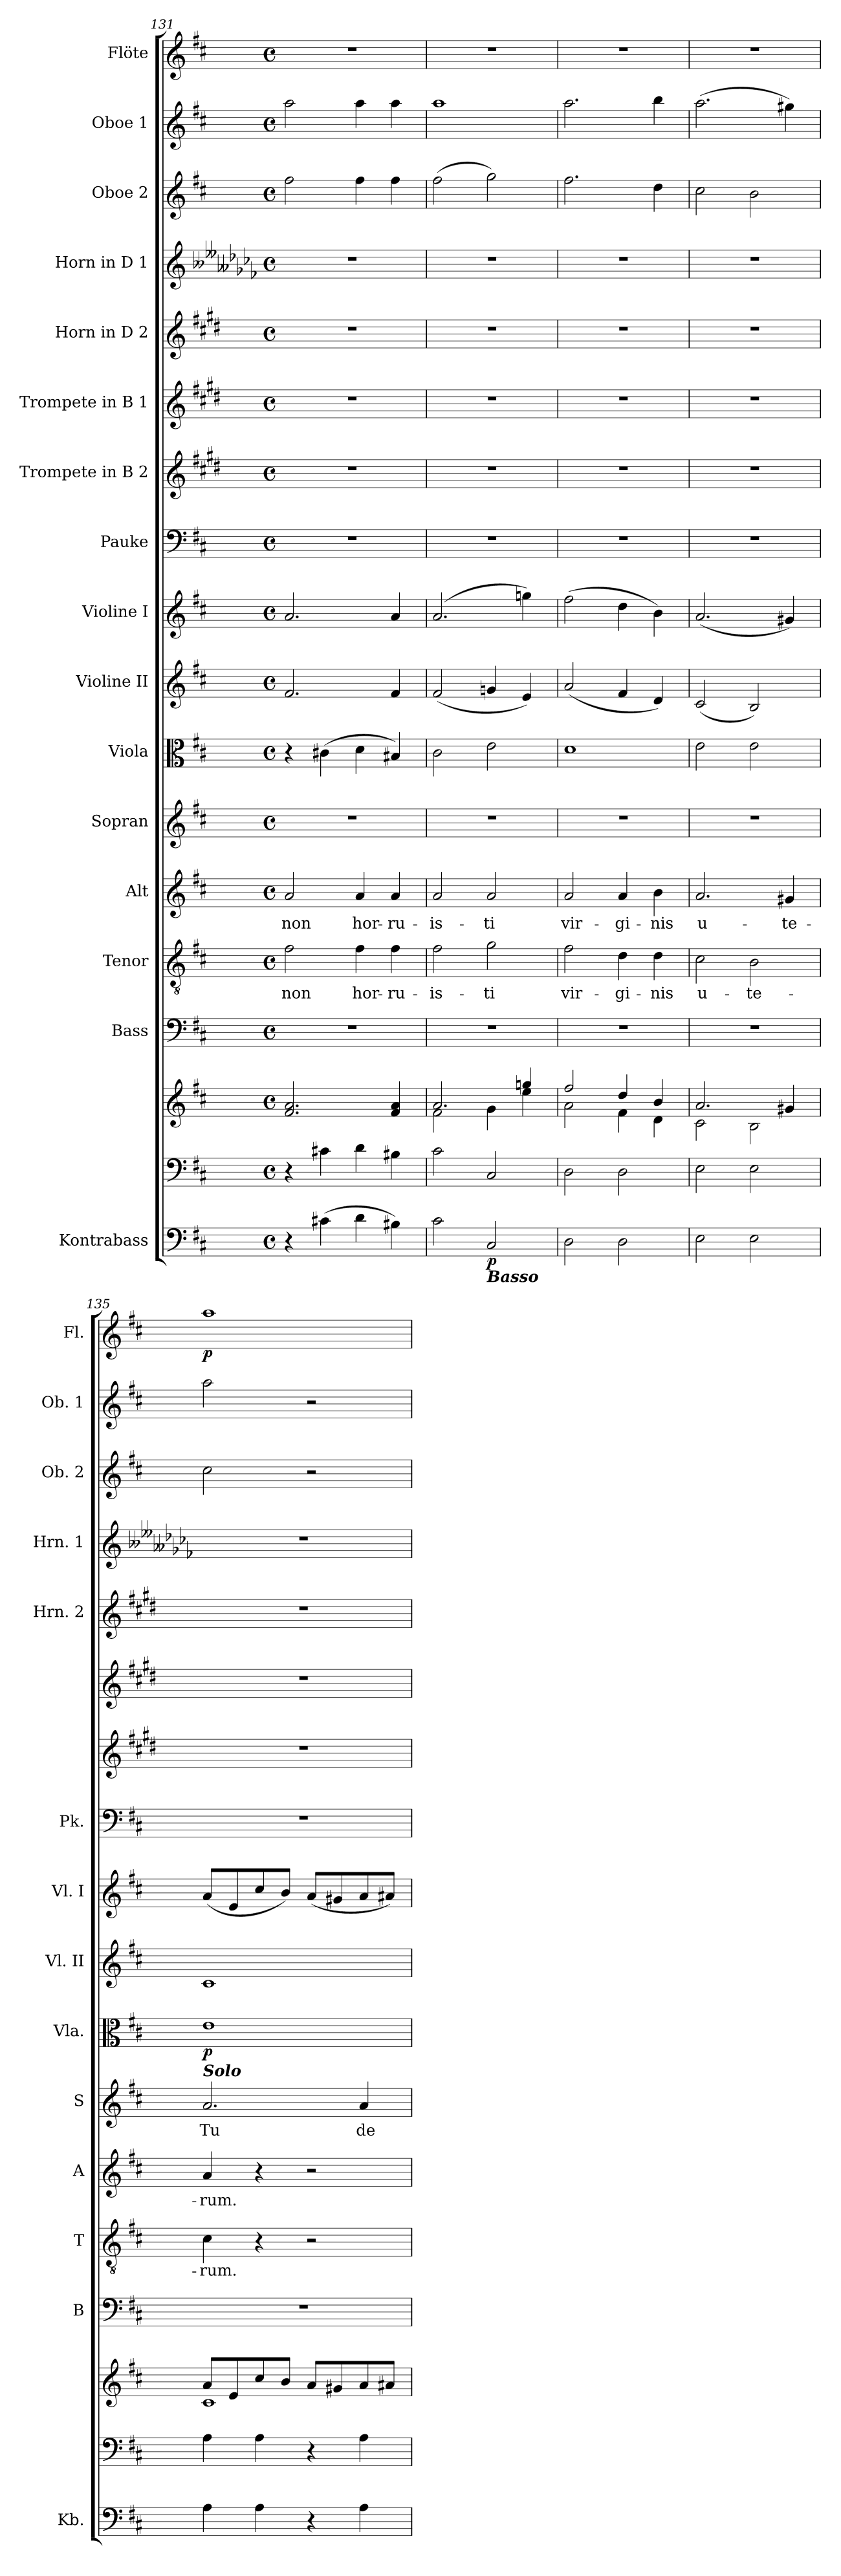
**kern	**dynam	**kern	**kern	**kern	**kern	**text	**kern	**text	**kern	**text	**kern	**dynam	**kern	**kern	**kern	**kern	**kern	**kern	**kern	**kern	**kern	**kern	**dynam
*part17	*part17	*part16	*part16	*part15	*part14	*part14	*part13	*part13	*part12	*part12	*part11	*part11	*part10	*part9	*part8	*part7	*part6	*part5	*part4	*part3	*part2	*part1	*part1
*staff18	*staff18	*staff17	*staff16	*staff15	*staff14	*staff14	*staff13	*staff13	*staff12	*staff12	*staff11	*staff11	*staff10	*staff9	*staff8	*staff7	*staff6	*staff5	*staff4	*staff3	*staff2	*staff1	*staff1
*I"Kontrabass	*	*	*	*I"Bass	*I"Tenor	*	*I"Alt	*	*I"Sopran	*	*I"Viola	*	*I"Violine II	*I"Violine I	*I"Pauke	*I"Trompete in B 2	*I"Trompete in B 1	*I"Horn in D 2	*I"Horn in D 1	*I"Oboe 2	*I"Oboe 1	*I"Flöte	*
*I'Kb.	*	*	*	*I'B	*I'T	*	*I'A	*	*I'S	*	*I'Vla.	*	*I'Vl. II	*I'Vl. I	*I'Pk.	*	*	*I'Hrn. 2	*I'Hrn. 1	*I'Ob. 2	*I'Ob. 1	*I'Fl.	*
*clefF4	*	*clefF4	*clefG2	*clefF4	*clefGv2	*	*clefG2	*	*clefG2	*	*clefC3	*	*clefG2	*clefG2	*clefF4	*clefG2	*clefG2	*clefG2	*clefG2	*clefG2	*clefG2	*clefG2	*
*ITrd7c12	*	*	*	*	*	*	*	*	*	*	*	*	*	*	*	*ITrd1c2	*ITrd1c2	*ITrd4c7	*ITrd-8c-12	*	*	*	*
*k[f#c#]	*	*k[f#c#]	*k[f#c#]	*k[f#c#]	*k[f#c#]	*	*k[f#c#]	*	*k[f#c#]	*	*k[f#c#]	*	*k[f#c#]	*k[f#c#]	*k[f#c#]	*k[f#c#]	*k[f#c#]	*k[f#c#g#]	*k[b--e--a--d-g-c-f-]	*k[f#c#]	*k[f#c#]	*k[f#c#]	*
*D:	*	*D:	*D:	*D:	*D:	*	*D:	*	*D:	*	*D:	*	*D:	*D:	*D:	*D:	*D:	*A:	*E--:	*D:	*D:	*D:	*
*M4/4	*	*M4/4	*M4/4	*M4/4	*M4/4	*	*M4/4	*	*M4/4	*	*M4/4	*	*M4/4	*M4/4	*M4/4	*M4/4	*M4/4	*M4/4	*M4/4	*M4/4	*M4/4	*M4/4	*
*met(c)	*	*met(c)	*met(c)	*met(c)	*met(c)	*	*met(c)	*	*met(c)	*	*met(c)	*	*met(c)	*met(c)	*met(c)	*met(c)	*met(c)	*met(c)	*met(c)	*met(c)	*met(c)	*met(c)	*
=131	=131	=131	=131	=131	=131	=131	=131	=131	=131	=131	=131	=131	=131	=131	=131	=131	=131	=131	=131	=131	=131	=131	=131
!	!	!	!	!	!	!LO:LY:b	!	!LO:LY:b	!	!	!	!	!	!	!	!	!	!	!	!	!	!	!
4r	.	4r	2.f#/ 2.a/	1r	2f#\	non	2a/	non	1r	.	4r	.	2.f#/	2.a/	1r	1r	1r	1r	1r	2ff#\	2aa\	1r	.
(>4C#X\	.	4c#X\	.	.	.	.	.	.	.	.	(>4c#X\	.	.	.	.	.	.	.	.	.	.	.	.
!	!	!	!	!	!	!LO:LY:b	!	!LO:LY:b	!	!	!	!	!	!	!	!	!	!	!	!	!	!	!
4D\	.	4d\	.	.	4f#\	hor-	4a/	hor-	.	.	4d\	.	.	.	.	.	.	.	.	4ff#\	4aa\	.	.
!	!	!	!	!	!	!LO:LY:b	!	!LO:LY:b	!	!	!	!	!	!	!	!	!	!	!	!	!	!	!
4BB#X\)	.	4B#X\	4f#/ 4a/	.	4f#\	-ru-	4a/	-ru-	.	.	4B#X/)	.	4f#/	4a/	.	.	.	.	.	4ff#\	4aa\	.	.
=132	=132	=132	=132	=132	=132	=132	=132	=132	=132	=132	=132	=132	=132	=132	=132	=132	=132	=132	=132	=132	=132	=132	=132
*	*	*	*^	*	*	*	*	*	*	*	*	*	*	*	*	*	*	*	*	*	*	*	*
!	!	!	!	!	!	!	!LO:LY:b	!	!LO:LY:b	!	!	!	!	!	!	!	!	!	!	!	!	!	!	!
2C#\	.	2c#\	2.a/	2f#\	1r	2f#\	-is-	2a/	-is-	1r	.	2c#\	.	(<2f#/	(2.a/	1r	1r	1r	1r	1r	(>2ff#\	1aa	1r	.
!LO:TX:b:Bi:t=Basso	!	!	!	!	!	!	!	!	!	!	!	!	!	!	!	!	!	!	!	!	!	!	!	!
!	!LO:DY:b	!	!	!	!	!	!LO:LY:b	!	!LO:LY:b	!	!	!	!	!	!	!	!	!	!	!	!	!	!	!
2CC#/	p	2C#/	.	4g\	.	2g\	-ti	2a/	-ti	.	.	2e\	.	4gn/	.	.	.	.	.	.	2gg\)	.	.	.
.	.	.	4ggn/	4ee\	.	.	.	.	.	.	.	.	.	4e/)	4ggn\)	.	.	.	.	.	.	.	.	.
=133	=133	=133	=133	=133	=133	=133	=133	=133	=133	=133	=133	=133	=133	=133	=133	=133	=133	=133	=133	=133	=133	=133	=133	=133
!	!	!	!	!	!	!	!LO:LY:b	!	!LO:LY:b	!	!	!	!	!	!	!	!	!	!	!	!	!	!	!
2DD\	.	2D\	2ff#/	2a\	1r	2f#\	vir-	2a/	vir-	1r	.	1d	.	(<2a/	(>2ff#\	1r	1r	1r	1r	1r	2.ff#\	2.aa\	1r	.
!	!	!	!	!	!	!	!LO:LY:b	!	!LO:LY:b	!	!	!	!	!	!	!	!	!	!	!	!	!	!	!
2DD\	.	2D\	4dd/	4f#\	.	4d\	-gi-	4a/	-gi-	.	.	.	.	4f#/	4dd\	.	.	.	.	.	.	.	.	.
!	!	!	!	!	!	!	!LO:LY:b	!	!LO:LY:b	!	!	!	!	!	!	!	!	!	!	!	!	!	!	!
.	.	.	4b/	4d\	.	4d\	-nis	4b\	-nis	.	.	.	.	4d/)	4b\)	.	.	.	.	.	4dd\	4bb\	.	.
=134	=134	=134	=134	=134	=134	=134	=134	=134	=134	=134	=134	=134	=134	=134	=134	=134	=134	=134	=134	=134	=134	=134	=134	=134
!	!	!	!	!	!	!	!LO:LY:b	!	!LO:LY:b	!	!	!	!	!	!	!	!	!	!	!	!	!	!	!
2EE\	.	2E\	2.a/	2c#\	1r	2c#\	u-	2.a/	u-	1r	.	2e\	.	(<2c#/	(<2.a/	1r	1r	1r	1r	1r	2cc#\	(>2.aa\	1r	.
!	!	!	!	!	!	!	!LO:LY:b	!	!	!	!	!	!	!	!	!	!	!	!	!	!	!	!	!
2EE\	.	2E\	.	2B\	.	2B\	-te-	.	.	.	.	2e\	.	2B/)	.	.	.	.	.	.	2b\	.	.	.
!	!	!	!	!	!	!	!	!	!LO:LY:b	!	!	!	!	!	!	!	!	!	!	!	!	!	!	!
.	.	.	4g#X/	.	.	.	.	4g#X/	-te-	.	.	.	.	.	4g#X/)	.	.	.	.	.	.	4gg#X\)	.	.
=135	=135	=135	=135	=135	=135	=135	=135	=135	=135	=135	=135	=135	=135	=135	=135	=135	=135	=135	=135	=135	=135	=135	=135	=135
!	!	!	!	!	!	!	!	!	!	!LO:TX:a:Bi:t=Solo	!	!	!	!	!	!	!	!	!	!	!	!	!	!
!	!	!	!	!	!	!	!LO:LY:b	!	!LO:LY:b	!	!LO:LY:b	!	!LO:DY:b	!	!	!	!	!	!	!	!	!	!	!LO:DY:b
4AA\	.	4A\	8a/L	1c#	1r	4c#\	-rum.	4a/	-rum.	2.a/	Tu	1e	p	1c#	(<8a/L	1r	1r	1r	1r	1r	2cc#\	2aa\	1aa	p
.	.	.	8e/	.	.	.	.	.	.	.	.	.	.	.	8e/	.	.	.	.	.	.	.	.	.
4AA\	.	4A\	8cc#/	.	.	4r	.	4r	.	.	.	.	.	.	8cc#/	.	.	.	.	.	.	.	.	.
.	.	.	8b/J	.	.	.	.	.	.	.	.	.	.	.	8b/J)	.	.	.	.	.	.	.	.	.
4r	.	4r	8a/L	.	.	2r	.	2r	.	.	.	.	.	.	(<8a/L	.	.	.	.	.	2r	2r	.	.
.	.	.	8g#X/	.	.	.	.	.	.	.	.	.	.	.	8g#X/	.	.	.	.	.	.	.	.	.
!	!	!	!	!	!	!	!	!	!	!	!LO:LY:b	!	!	!	!	!	!	!	!	!	!	!	!	!
4AA\	.	4A\	8a/	.	.	.	.	.	.	4a/	de-	.	.	.	8a/	.	.	.	.	.	.	.	.	.
.	.	.	8a#X/J	.	.	.	.	.	.	.	.	.	.	.	8a#X/J)	.	.	.	.	.	.	.	.	.
*	*	*	*v	*v	*	*	*	*	*	*	*	*	*	*	*	*	*	*	*	*	*	*	*	*
=	=	=	=	=	=	=	=	=	=	=	=	=	=	=	=	=	=	=	=	=	=	=	=
*-	*-	*-	*-	*-	*-	*-	*-	*-	*-	*-	*-	*-	*-	*-	*-	*-	*-	*-	*-	*-	*-	*-	*-
